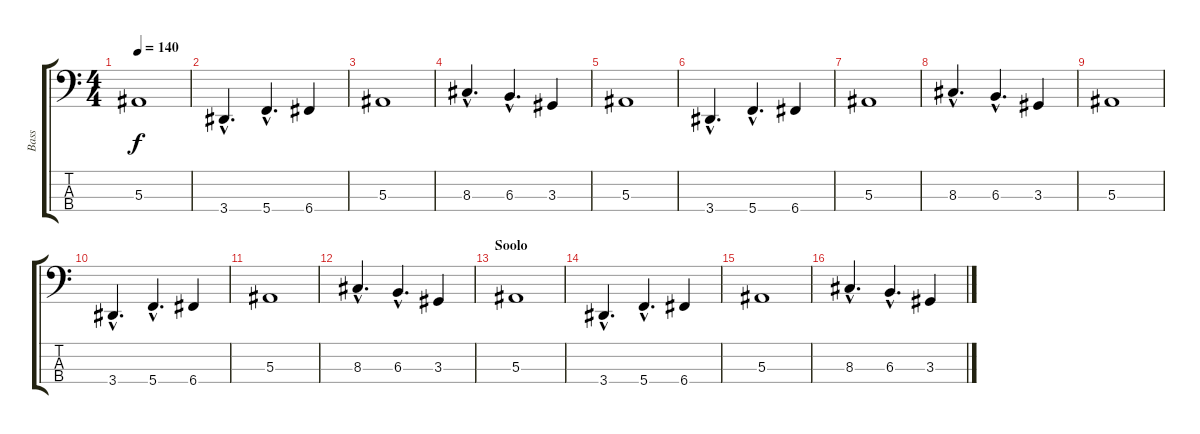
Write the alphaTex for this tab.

\track ("Bass" "Bass") {instrument electricbassfinger}
\staff {score tabs}
\tuning (Eb2 Bb1 F1 C1) {hide}
\ts (4 4)
\tempo 140
\clef f4
\ks c
5.3.1{dy f} |
3.4{hac}.4{d} 5.4{hac}.4{d} 6.4.4 |
5.3.1 |
8.3{hac}.4{d} 6.3{hac}.4{d} 3.3.4 |
5.3.1 |
3.4{hac}.4{d} 5.4{hac}.4{d} 6.4.4 |
5.3.1 |
8.3{hac}.4{d} 6.3{hac}.4{d} 3.3.4 |
5.3.1 |
3.4{hac}.4{d} 5.4{hac}.4{d} 6.4.4 |
5.3.1 |
8.3{hac}.4{d} 6.3{hac}.4{d} 3.3.4 |
\section ("" "Soolo")
5.3.1 |
3.4{hac}.4{d} 5.4{hac}.4{d} 6.4.4 |
5.3.1 |
8.3{hac}.4{d} 6.3{hac}.4{d} 3.3.4
